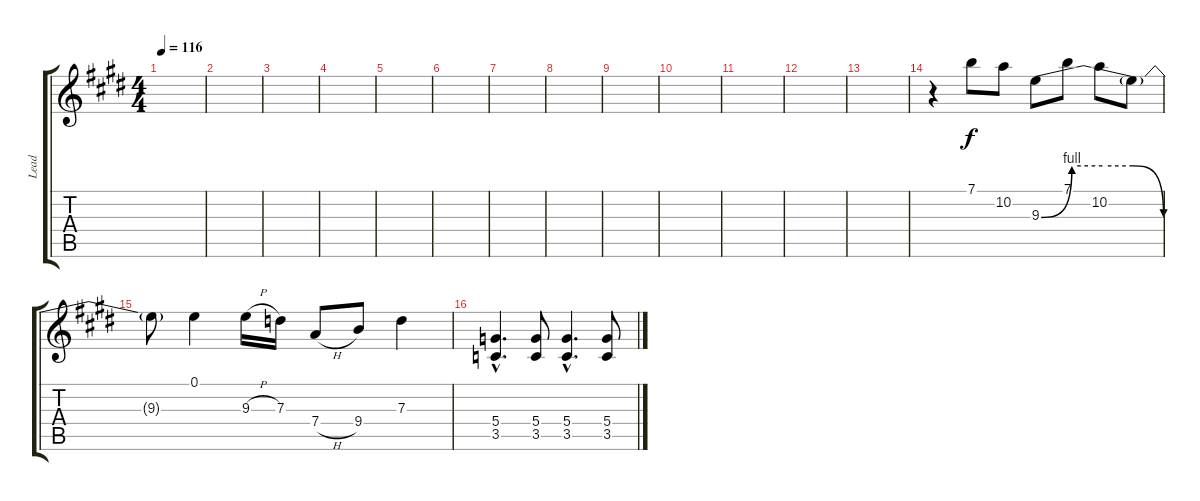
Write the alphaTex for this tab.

\track ("Lead" "Lead") {instrument distortionguitar}
\staff {score tabs}
\tuning (E4 B3 G3 D3 A2 E2) {hide}
\ts (4 4)
\tempo 116
\clef g2
\ks e
|
|
|
|
|
|
|
|
|
|
|
|
|
r.4 7.1.8{dy f volume 13} 10.2.8 9.3{be (custom 0 0 15 4 30 4 45 4 60 0)}.8 7.1.8 10.2.8 9.3{t}.8 |
9.3{t}.8 0.1.4 9.3{h}.16 7.3.16 7.4{h}.8 9.4.8 7.3.4 |
(5.4{hac} 3.5{hac}).4{d volume 8} (5.4 3.5).8 (5.4{hac} 3.5{hac}).4{d} (5.4 3.5).8
